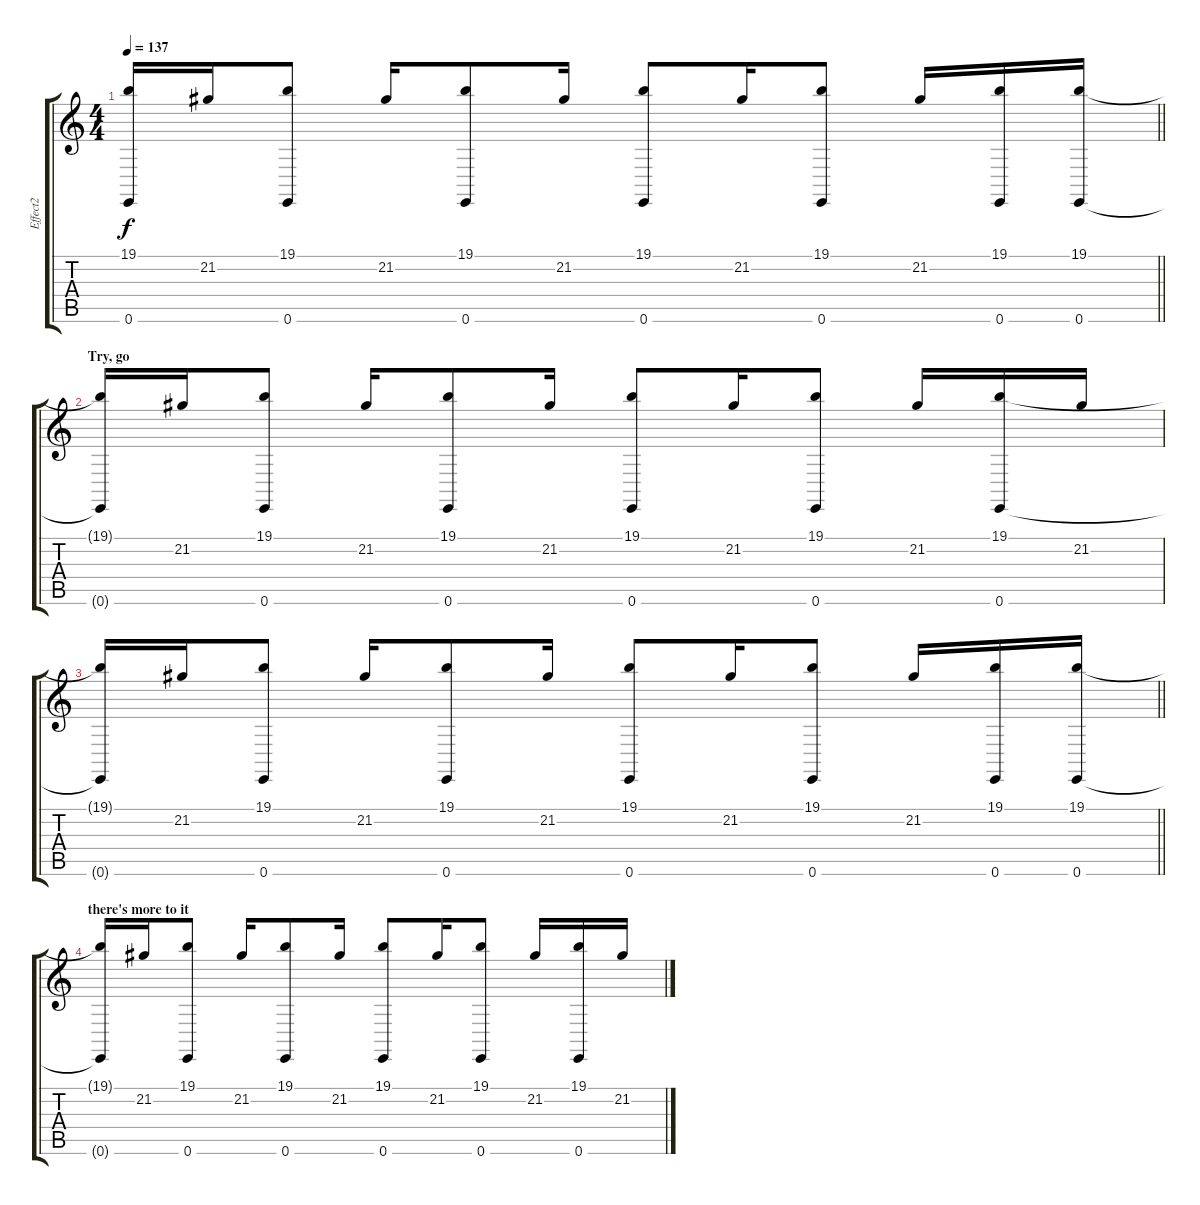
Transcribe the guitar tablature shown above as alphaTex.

\track ("Effect2" "Effect2") {instrument fx5brightness}
\staff {score tabs}
\tuning (E4 B3 G3 D3 A2 E2) {hide}
\ts (4 4)
\tempo 137
\clef g2
\barLineRight lightlight
\ks c
(19.1{t} 0.6{t}).16{dy f volume 5} 21.2.16{volume 3} (19.1 0.6).8 21.2.16 (19.1 0.6).8 21.2.16 (19.1 0.6).8 21.2.16 (19.1 0.6).8 21.2.16 (19.1 0.6).16{volume 5} (19.1 0.6).16 |
\section ("" "Try, go")
(19.1{t} 0.6{t}).16{volume 5} 21.2.16 (19.1 0.6).8 21.2.16 (19.1 0.6).8 21.2.16 (19.1 0.6).8 21.2.16 (19.1 0.6).8 21.2.16 (19.1 0.6).16 21.2.16 |
\barLineRight lightlight
(19.1{t} 0.6{t}).16{volume 5} 21.2.16{volume 3} (19.1 0.6).8 21.2.16 (19.1 0.6).8 21.2.16 (19.1 0.6).8 21.2.16 (19.1 0.6).8 21.2.16 (19.1 0.6).16{volume 5} (19.1 0.6).16 |
\section ("" "there's more to it")
(19.1{t} 0.6{t}).16{volume 5} 21.2.16 (19.1 0.6).8 21.2.16 (19.1 0.6).8 21.2.16 (19.1 0.6).8 21.2.16 (19.1 0.6).8 21.2.16 (19.1 0.6).16 21.2.16
